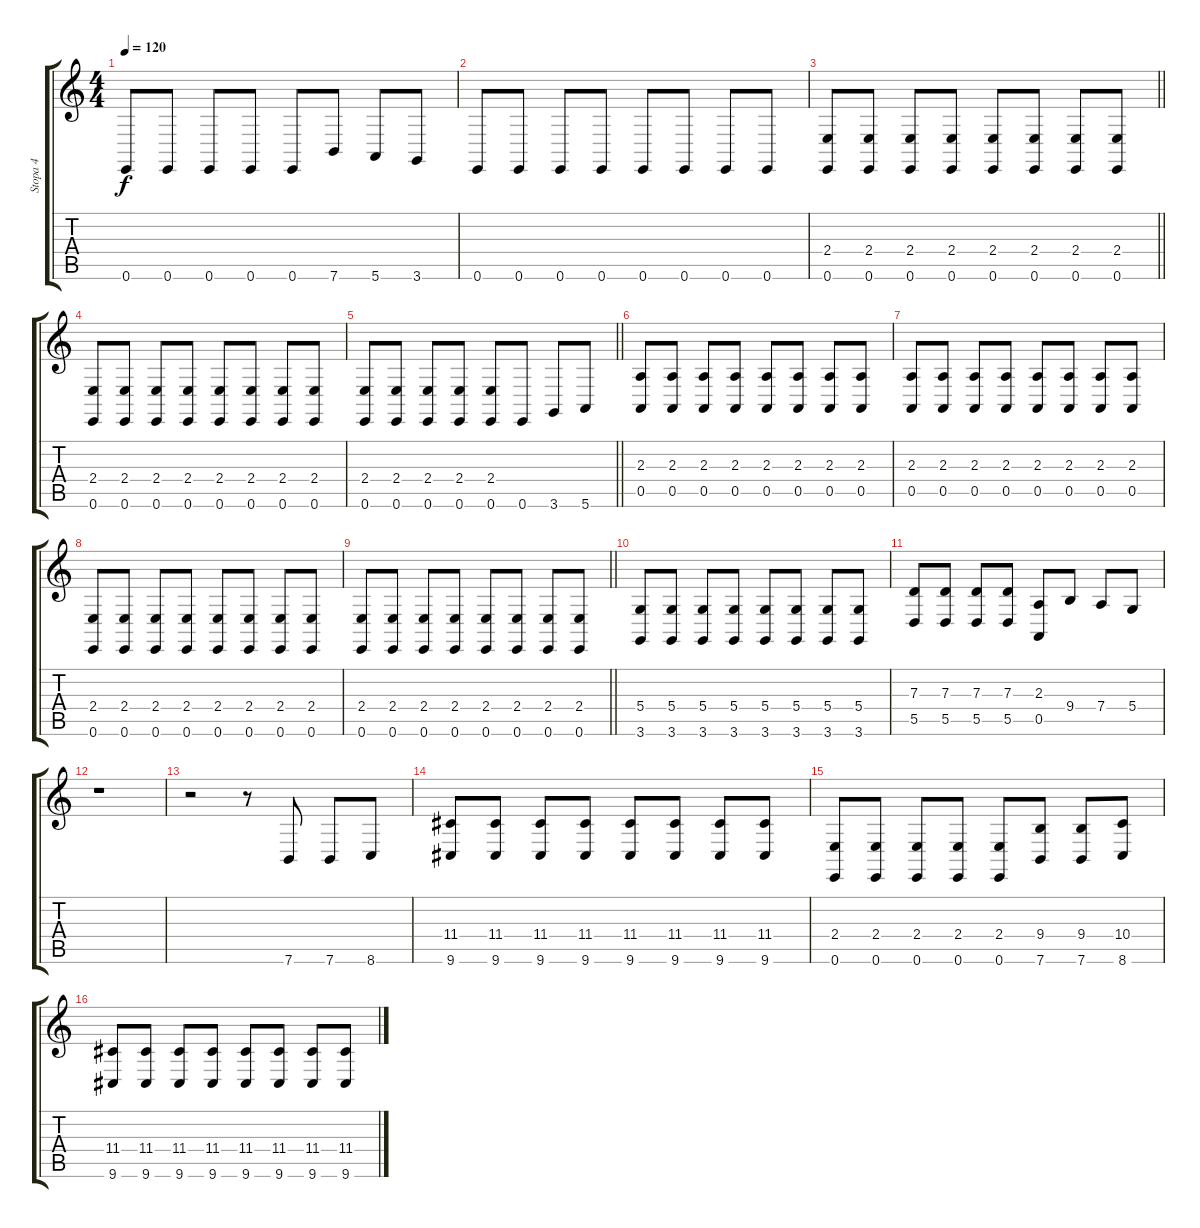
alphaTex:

\track ("Stopa 4" "Stopa 4") {instrument acousticgrandpiano}
\staff {score tabs}
\tuning (E4 B3 G3 D3 A2 E2) {hide}
\ts (4 4)
\tempo 120
\clef g2
\ks c
0.6.8{dy f} 0.6.8 0.6.8 0.6.8 0.6.8 7.6.8 5.6.8 3.6.8 |
0.6.8 0.6.8 0.6.8 0.6.8 0.6.8 0.6.8 0.6.8 0.6.8 |
\barLineRight lightlight
(2.4 0.6).8 (2.4 0.6).8 (2.4 0.6).8 (2.4 0.6).8 (2.4 0.6).8 (2.4 0.6).8 (2.4 0.6).8 (2.4 0.6).8 |
(2.4 0.6).8 (2.4 0.6).8 (2.4 0.6).8 (2.4 0.6).8 (2.4 0.6).8 (2.4 0.6).8 (2.4 0.6).8 (2.4 0.6).8 |
\barLineRight lightlight
(2.4 0.6).8 (2.4 0.6).8 (2.4 0.6).8 (2.4 0.6).8 (2.4 0.6).8 0.6.8 3.6.8 5.6.8 |
(2.3 0.5).8 (2.3 0.5).8 (2.3 0.5).8 (2.3 0.5).8 (2.3 0.5).8 (2.3 0.5).8 (2.3 0.5).8 (2.3 0.5).8 |
(2.3 0.5).8 (2.3 0.5).8 (2.3 0.5).8 (2.3 0.5).8 (2.3 0.5).8 (2.3 0.5).8 (2.3 0.5).8 (2.3 0.5).8 |
(2.4 0.6).8 (2.4 0.6).8 (2.4 0.6).8 (2.4 0.6).8 (2.4 0.6).8 (2.4 0.6).8 (2.4 0.6).8 (2.4 0.6).8 |
\barLineRight lightlight
(2.4 0.6).8 (2.4 0.6).8 (2.4 0.6).8 (2.4 0.6).8 (2.4 0.6).8 (2.4 0.6).8 (2.4 0.6).8 (2.4 0.6).8 |
(5.4 3.6).8 (5.4 3.6).8 (5.4 3.6).8 (5.4 3.6).8 (5.4 3.6).8 (5.4 3.6).8 (5.4 3.6).8 (5.4 3.6).8 |
(7.3 5.5).8 (7.3 5.5).8 (7.3 5.5).8 (7.3 5.5).8 (2.3 0.5).8 9.4.8 7.4.8 5.4.8 |
r.1 |
r.2 r.8 7.6.8 7.6.8 8.6.8 |
(11.4 9.6).8 (11.4 9.6).8 (11.4 9.6).8 (11.4 9.6).8 (11.4 9.6).8 (11.4 9.6).8 (11.4 9.6).8 (11.4 9.6).8 |
(2.4 0.6).8 (2.4 0.6).8 (2.4 0.6).8 (2.4 0.6).8 (2.4 0.6).8 (9.4 7.6).8 (9.4 7.6).8 (10.4 8.6).8 |
(11.4 9.6).8 (11.4 9.6).8 (11.4 9.6).8 (11.4 9.6).8 (11.4 9.6).8 (11.4 9.6).8 (11.4 9.6).8 (11.4 9.6).8
